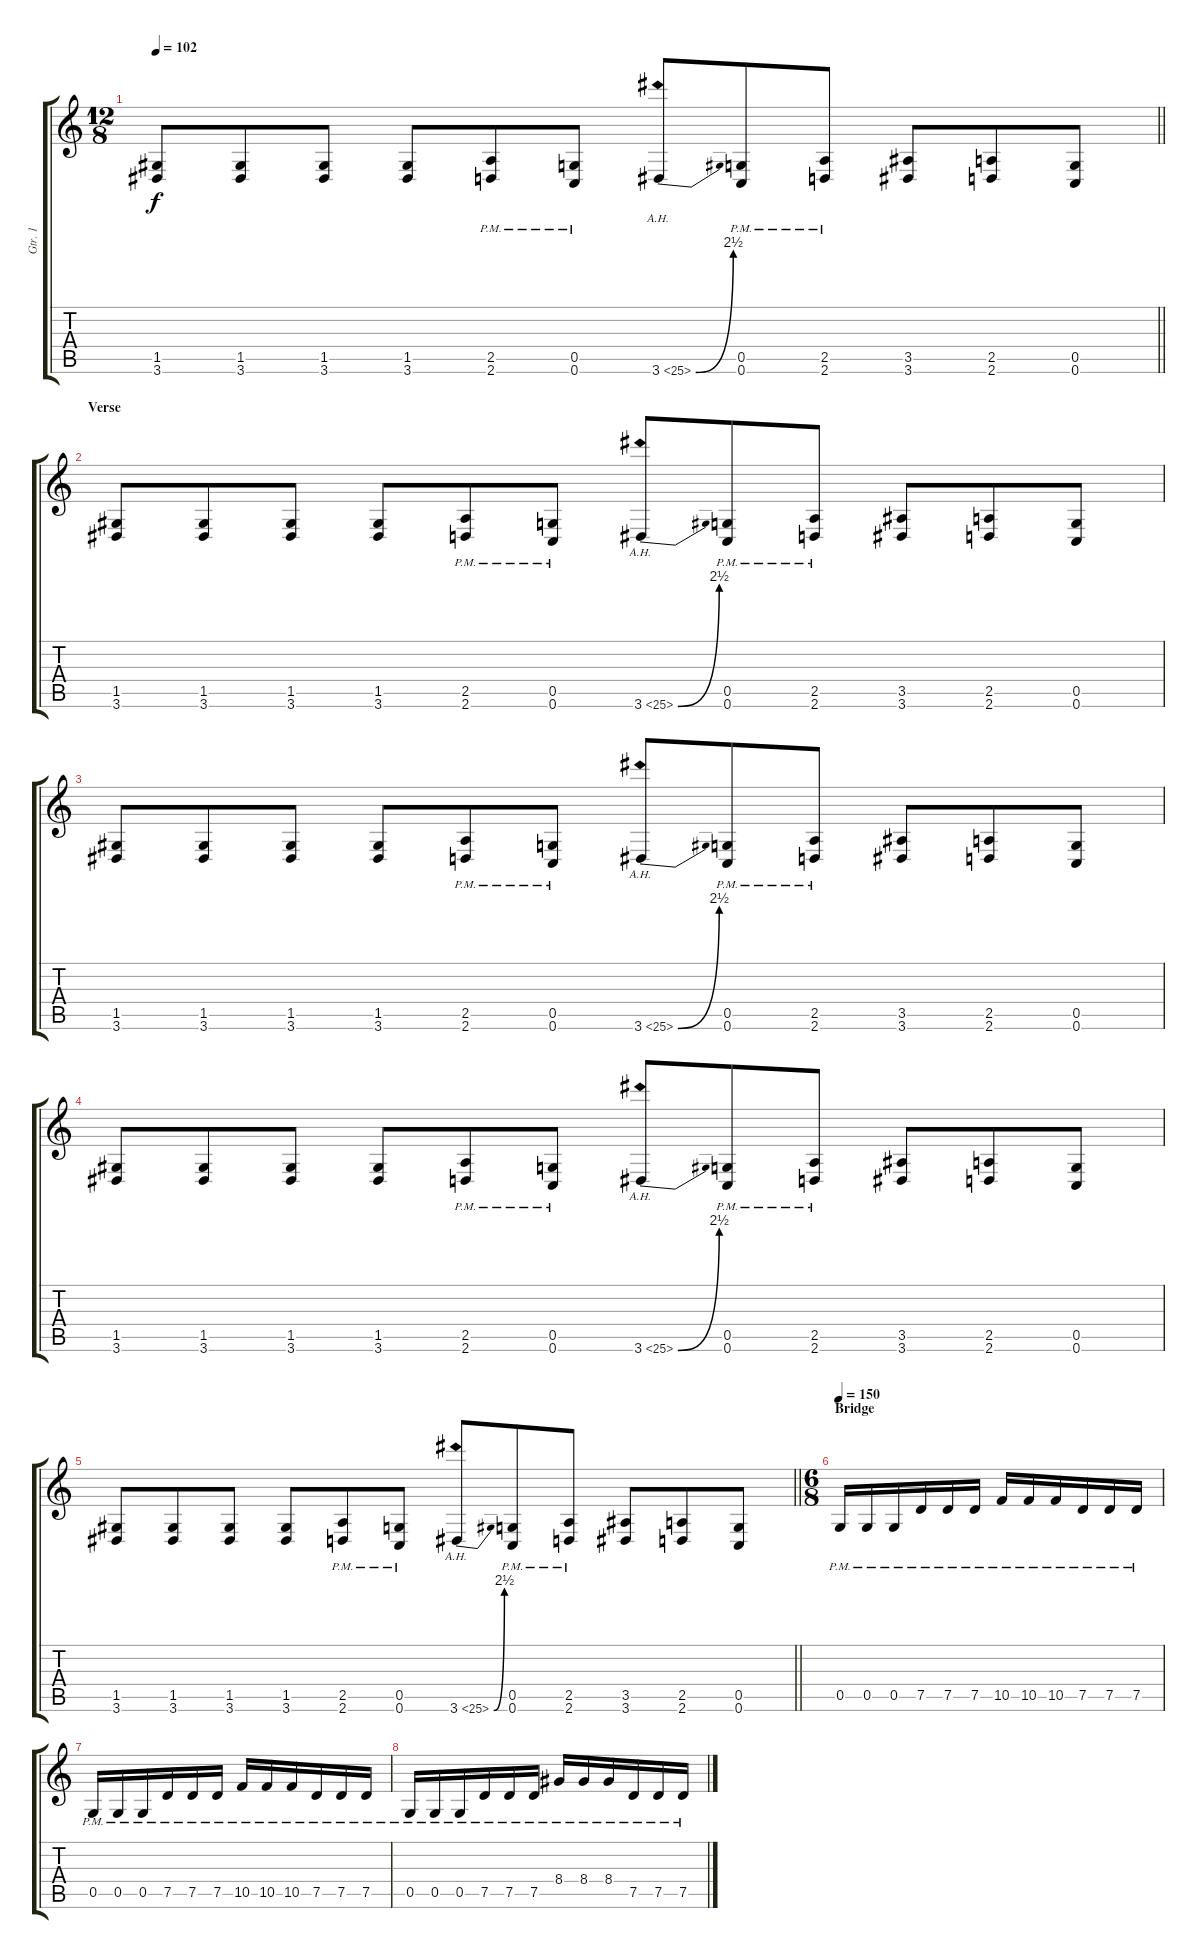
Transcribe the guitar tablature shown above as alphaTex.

\track ("Gtr. 1" "Gtr. 1") {instrument distortionguitar}
\staff {score tabs}
\tuning (D4 A3 F3 C3 G2 C2) {hide}
\ts (12 8)
\tempo 102
\clef g2
\barLineRight lightlight
\ks c
(1.5 3.6).8{dy f} (1.5 3.6).8 (1.5 3.6).8 (1.5 3.6).8 (2.5{pm} 2.6{pm}).8 (0.5{pm} 0.6{pm}).8 3.6{be (bend 0 0 60 10) ah 22}.8 (0.5{pm} 0.6{pm}).8 (2.5{pm} 2.6{pm}).8 (3.5 3.6).8 (2.5 2.6).8 (0.5 0.6).8 |
\section ("" "Verse")
(1.5 3.6).8 (1.5 3.6).8 (1.5 3.6).8 (1.5 3.6).8 (2.5{pm} 2.6{pm}).8 (0.5{pm} 0.6{pm}).8 3.6{be (bend 0 0 60 10) ah 22}.8 (0.5{pm} 0.6{pm}).8 (2.5{pm} 2.6{pm}).8 (3.5 3.6).8 (2.5 2.6).8 (0.5 0.6).8 |
(1.5 3.6).8 (1.5 3.6).8 (1.5 3.6).8 (1.5 3.6).8 (2.5{pm} 2.6{pm}).8 (0.5{pm} 0.6{pm}).8 3.6{be (bend 0 0 60 10) ah 22}.8 (0.5{pm} 0.6{pm}).8 (2.5{pm} 2.6{pm}).8 (3.5 3.6).8 (2.5 2.6).8 (0.5 0.6).8 |
(1.5 3.6).8 (1.5 3.6).8 (1.5 3.6).8 (1.5 3.6).8 (2.5{pm} 2.6{pm}).8 (0.5{pm} 0.6{pm}).8 3.6{be (bend 0 0 60 10) ah 22}.8 (0.5{pm} 0.6{pm}).8 (2.5{pm} 2.6{pm}).8 (3.5 3.6).8 (2.5 2.6).8 (0.5 0.6).8 |
\barLineRight lightlight
(1.5 3.6).8 (1.5 3.6).8 (1.5 3.6).8 (1.5 3.6).8 (2.5{pm} 2.6{pm}).8 (0.5{pm} 0.6{pm}).8 3.6{be (bend 0 0 60 10) ah 22}.8 (0.5{pm} 0.6{pm}).8 (2.5{pm} 2.6{pm}).8 (3.5 3.6).8 (2.5 2.6).8 (0.5 0.6).8 |
\ts (6 8)
\section ("" "Bridge")
\tempo 150
0.5{pm}.16 0.5{pm}.16 0.5{pm}.16 7.5{pm}.16 7.5{pm}.16 7.5{pm}.16 10.5{pm}.16 10.5{pm}.16 10.5{pm}.16 7.5{pm}.16 7.5{pm}.16 7.5{pm}.16 |
0.5{pm}.16 0.5{pm}.16 0.5{pm}.16 7.5{pm}.16 7.5{pm}.16 7.5{pm}.16 10.5{pm}.16 10.5{pm}.16 10.5{pm}.16 7.5{pm}.16 7.5{pm}.16 7.5{pm}.16 |
0.5{pm}.16 0.5{pm}.16 0.5{pm}.16 7.5{pm}.16 7.5{pm}.16 7.5{pm}.16 8.4{pm}.16 8.4{pm}.16 8.4{pm}.16 7.5{pm}.16 7.5{pm}.16 7.5{pm}.16
